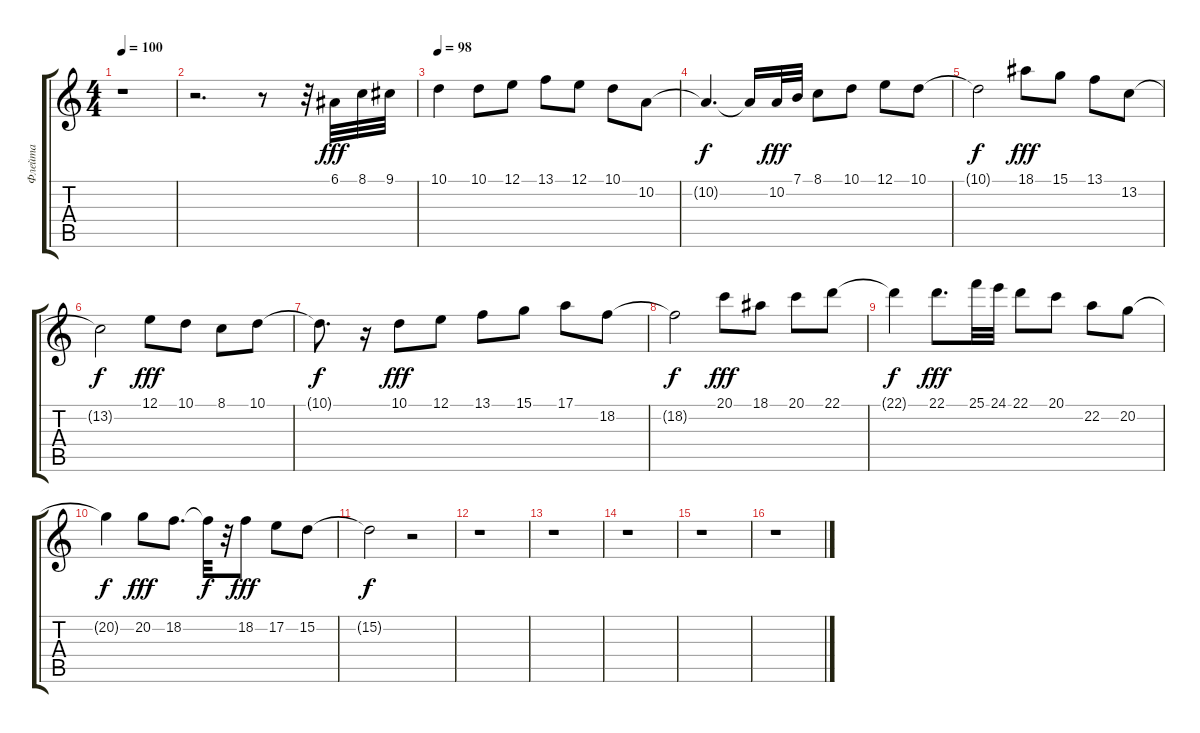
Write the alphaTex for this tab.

\track ("Флейта" "Флейта") {instrument flute}
\staff {score tabs}
\tuning (E4 B3 G3 D3 A2 E2) {hide}
\ts (4 4)
\tempo 100
\clef g2
\ks c
r.1{dy fff} |
r.2{d} r.8 r.32 6.1.32 8.1.32 9.1.32 |
\tempo 98
10.1.4 10.1.8 12.1.8 13.1.8 12.1.8 10.1.8 10.2.8 |
10.2{t}.4{d dy f} 10.2{t}.16 10.2.32{dy fff} 7.1.32 8.1.8 10.1.8 12.1.8 10.1.8 |
10.1{t}.2{dy f} 18.1.8{dy fff} 15.1.8 13.1.8 13.2.8 |
13.2{t}.2{dy f} 12.1.8{dy fff} 10.1.8 8.1.8 10.1.8 |
10.1{t}.8{d dy f} r.16 10.1.8{dy fff} 12.1.8 13.1.8 15.1.8 17.1.8 18.2.8 |
18.2{t}.2{dy f} 20.1.8{dy fff} 18.1.8 20.1.8 22.1.8 |
22.1{t}.4{dy f} 22.1.8{d dy fff} 25.1.32 24.1.32 22.1.8 20.1.8 22.2.8 20.2.8 |
20.2{t}.4{dy f} 20.2.8{dy fff} 18.2.8{d} 18.2{t}.32{dy f} r.32 18.2.8{dy fff} 17.2.8 15.2.8 |
15.2{t}.2{dy f} r.2 |
r.1 |
r.1 |
r.1 |
r.1 |
r.1
